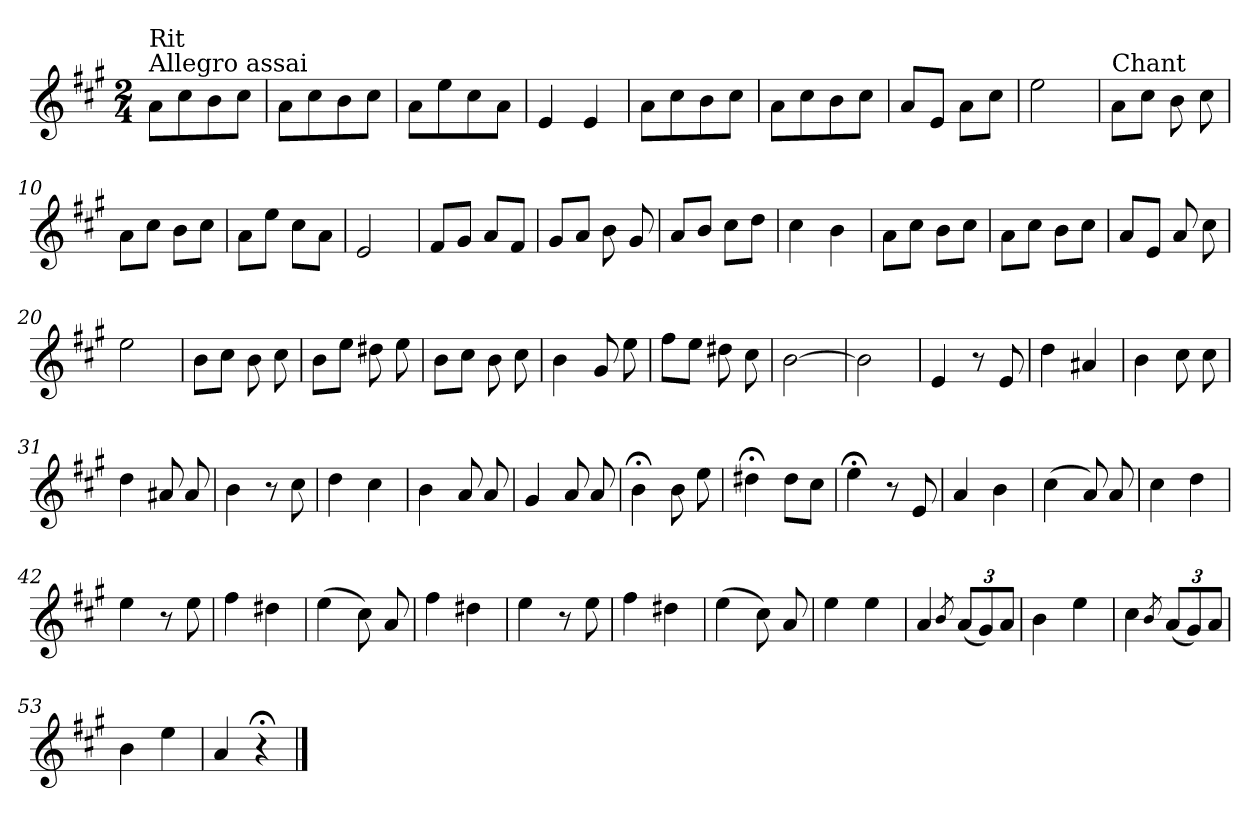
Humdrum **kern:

**kern
*part1
*staff1
*clefG2
*k[f#c#g#]
*A:
*M2/4
=1
!LO:TX:a:t=Allegro assai
!LO:TX:a:t=Rit
8a\L
8cc#\
8b\
8cc#\J
=2
8a\L
8cc#\
8b\
8cc#\J
=3
8a\L
8ee\
8cc#\
8a\J
=4
4e/
4e/
=5
8a\L
8cc#\
8b\
8cc#\J
=6
8a\L
8cc#\
8b\
8cc#\J
=7
8a/L
8e/J
8a\L
8cc#\J
=8
2ee\
=9
!LO:TX:a:t=Chant
8a\L
8cc#\J
8b\
8cc#\
!!LO:LB:g=z
=10
8a\L
8cc#\J
8b\L
8cc#\J
=11
8a\L
8ee\J
8cc#\L
8a\J
=12
2e/
=13
8f#/L
8g#/J
8a/L
8f#/J
=14
8g#/L
8a/J
8b\
8g#/
=15
8a/L
8b/J
8cc#\L
8dd\J
=16
4cc#\
4b\
=17
8a\L
8cc#\J
8b\L
8cc#\J
=18
8a\L
8cc#\J
8b\L
8cc#\J
!!LO:LB:g=z
=19
8a/L
8e/J
8a/
8cc#\
=20
2ee\
=21
8b\L
8cc#\J
8b\
8cc#\
=22
8b\L
8ee\J
8dd#X\
8ee\
=23
8b\L
8cc#\J
8b\
8cc#\
=24
4b\
8g#/
8ee\
=25
8ff#\L
8ee\J
8dd#X\
8cc#\
=26
[2b\
=27
2b\]
=28
4e/
8r
8e/
!!LO:LB:g=z
=29
4dd\
4a#X/
=30
4b\
8cc#\
8cc#\
=31
4dd\
8a#X/
8a#/
!!LO:LB:g=z
=32
4b\
8r
8cc#\
!!LO:LB:g=z
=33
4dd\
4cc#\
=34
4b\
8a/
8a/
=35
4g#/
8a/
8a/
=36
4b;<\
8b\
8ee\
=37
4dd#X;<\
(>8dd#\L
8cc#\J
=38
4ee;<\
8r
8e/
=39
4a/
4b\
=40
(>4cc#\
8a/)
8a/
=41
4cc#\
4dd\
!!LO:LB:g=z
=42
4ee\
8r
8ee\
=43
4ff#\
4dd#X\
=44
(>4ee\
8cc#\)
8a/
=45
4ff#\
4dd#X\
=46
4ee\
8r
8ee\
=47
4ff#\
4dd#X\
=48
(>4ee\
8cc#\)
8a/
=49
4ee\
4ee\
=50
4a/
8qb/
(<12a/L
12g#/)
12a/J
=51
4b\
4ee\
!!LO:LB:g=z
=52
4cc#\
8qb/
(<12a/L
12g#/)
12a/J
=53
4b\
4ee\
=54
4a/
4r;<
==
*-
